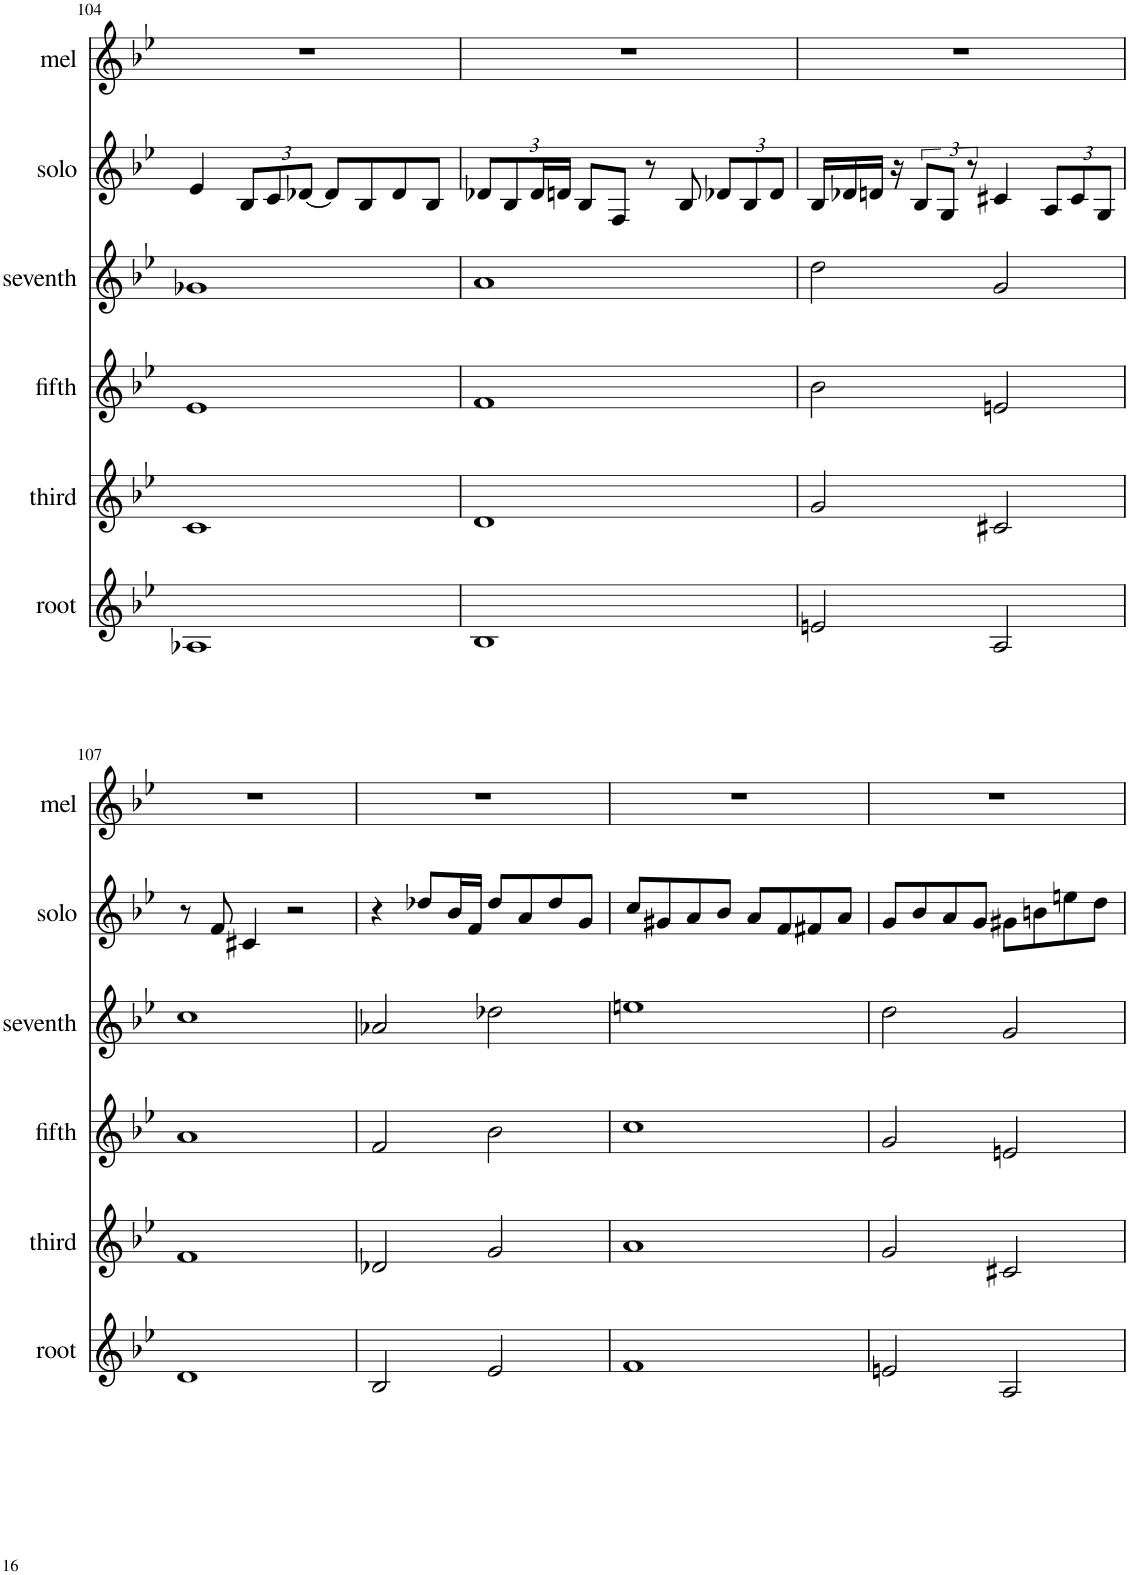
**kern	**kern	**kern	**kern	**kern	**kern
*part6	*part5	*part4	*part3	*part2	*part1
*staff6	*staff5	*staff4	*staff3	*staff2	*staff1
*I"root	*I"third	*I"fifth	*I"seventh	*I"solo	*I"mel
*I'root	*I'third	*I'fifth	*I'seventh	*I'solo	*I'mel
!!LO:PB:g=z
*clefG2	*clefG2	*clefG2	*clefG2	*clefG2	*clefG2
*k[b-e-]	*k[b-e-]	*k[b-e-]	*k[b-e-]	*k[b-e-]	*k[b-e-]
*M4/4	*M4/4	*M4/4	*M4/4	*M4/4	*M4/4
=104	=104	=104	=104	=104	=104
1A-X	1c	1e-	1g-X	4e-/	1r
*	*	*	*	*Xbrackettup	*
.	.	.	.	12B-/L	.
.	.	.	.	12c/	.
.	.	.	.	[12d-X/J	.
.	.	.	.	8d-/L]	.
.	.	.	.	8B-/	.
.	.	.	.	8d-/	.
.	.	.	.	8B-/J	.
=105	=105	=105	=105	=105	=105
1B-	1d	1f	1a	12d-X/L	1r
.	.	.	.	12B-/	.
.	.	.	.	24d-/L	.
.	.	.	.	24dn/JJ	.
.	.	.	.	8B-/L	.
.	.	.	.	8F/J	.
.	.	.	.	8r	.
.	.	.	.	8B-/	.
.	.	.	.	12d-X/L	.
.	.	.	.	12B-/	.
.	.	.	.	12d-/J	.
=106	=106	=106	=106	=106	=106
2en/	2g/	2b-\	2dd\	16B-/LL	1r
.	.	.	.	16d-X/	.
.	.	.	.	16dn/JJ	.
.	.	.	.	16r	.
*	*	*	*	*brackettup	*
.	.	.	.	12B-/L	.
.	.	.	.	12G/J	.
.	.	.	.	12r	.
2A/	2c#X/	2en/	2g/	4c#X/	.
*	*	*	*	*Xbrackettup	*
.	.	.	.	12A/L	.
.	.	.	.	12c#/	.
.	.	.	.	12G/J	.
!!LO:LB:g=z
=107	=107	=107	=107	=107	=107
1d	1f	1a	1cc	8r	1r
.	.	.	.	8f/	.
.	.	.	.	4c#X/	.
.	.	.	.	2r	.
=108	=108	=108	=108	=108	=108
2B-/	2d-X/	2f/	2a-X/	4r	1r
.	.	.	.	8dd-X/L	.
.	.	.	.	16b-/L	.
.	.	.	.	16f/JJ	.
2e-/	2g/	2b-\	2dd-X\	8dd-/L	.
.	.	.	.	8a/	.
.	.	.	.	8dd-/	.
.	.	.	.	8g/J	.
=109	=109	=109	=109	=109	=109
1f	1a	1cc	1een	8cc/L	1r
.	.	.	.	8g#X/	.
.	.	.	.	8a/	.
.	.	.	.	8b-/J	.
.	.	.	.	8a/L	.
.	.	.	.	8f/	.
.	.	.	.	8f#X/	.
.	.	.	.	8a/J	.
=110	=110	=110	=110	=110	=110
2en/	2g/	2g/	2dd\	8g/L	1r
.	.	.	.	8b-/	.
.	.	.	.	8a/	.
.	.	.	.	8g/J	.
2A/	2c#X/	2en/	2g/	8g#X\L	.
.	.	.	.	8bn\	.
.	.	.	.	8een\	.
.	.	.	.	8dd\J	.
=	=	=	=	=	=
*-	*-	*-	*-	*-	*-
